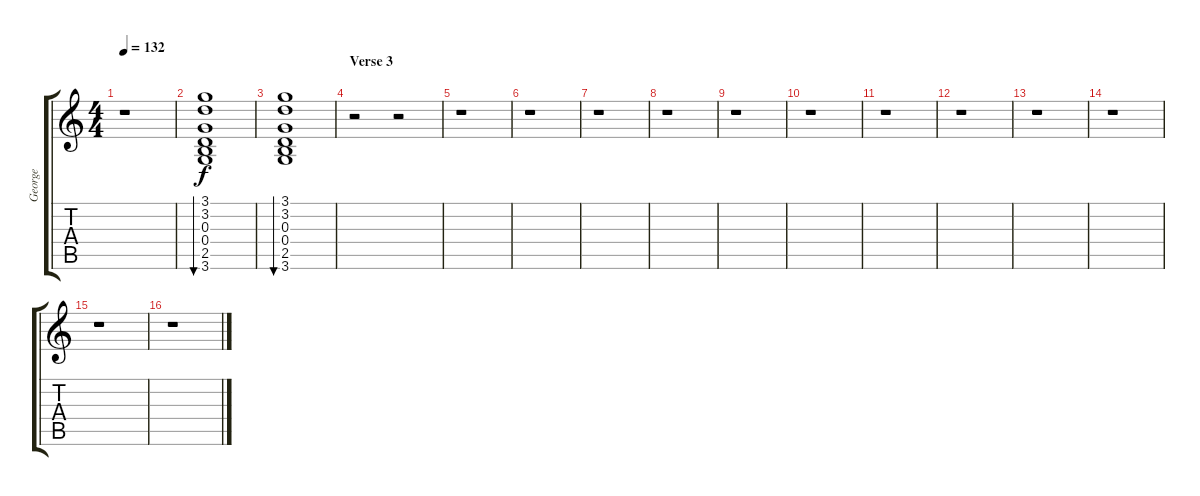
\track ("George" "George") {instrument electricguitarjazz}
\staff {score tabs}
\tuning (E4 B3 G3 D3 A2 E2) {hide}
\ts (4 4)
\tempo 132
\clef g2
\ks c
r.1{dy f} |
(3.1 3.2 0.3 0.4 2.5 3.6).1{bu 480} |
(3.1 3.2 0.3 0.4 2.5 3.6).1{bu 480} |
\section ("" "Verse 3")
r.2 r.2 |
r.1 |
r.1 |
r.1 |
r.1 |
r.1 |
r.1 |
r.1 |
r.1 |
r.1 |
r.1 |
r.1 |
r.1
